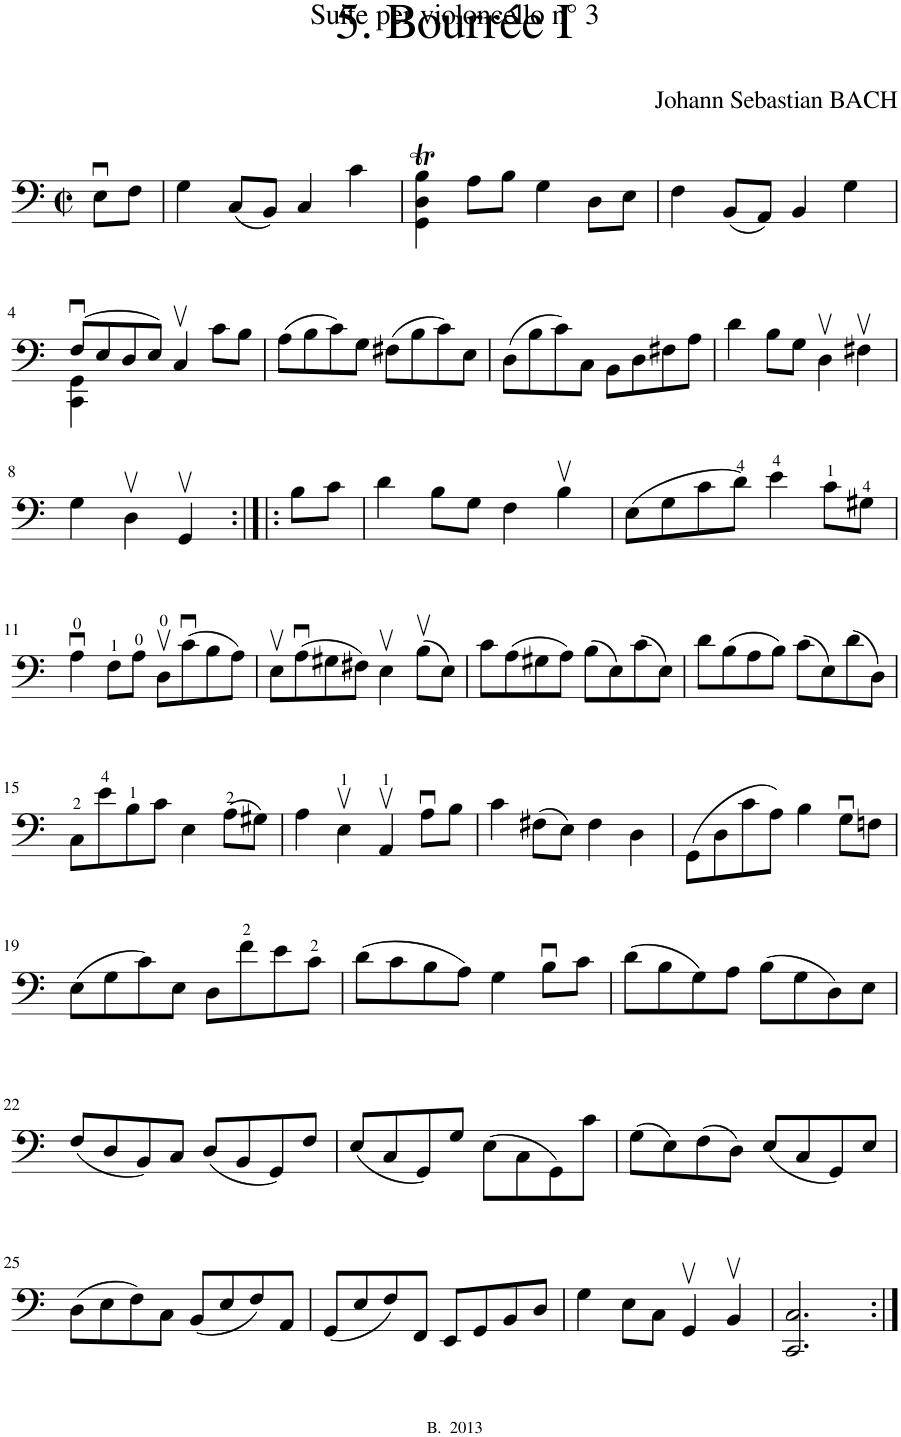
**kern
*part1
*staff1
*I"Violoncello
*I'Vc
*clefF4
*k[]
*M4/4
*met(c|)
=
8Eu\L
8F\J
=1
4G\
(8C/L
8BB/J)
4C/
4c\
=2
4GG\T 4D\T 4B\T
8A\L
8B\J
4G\
8D\L
8E\J
=3
4F\
(8BB/L
8AA/J)
4BB/
4G\
!!LO:LB:g=z
=4
*^
(8Fu/L	4CC\ 4GG\
8E/	.
8D/	2.ryy
8E/J)	.
4Cv/	.
8c\L	.
8B\J	.
*v	*v
=5
(8A\L
8B\
8c\)
8G\J
(8F#X\L
8B\
8c\)
8E\J
=6
(8D\L
8B\
8c\)
8C\J
8BB\L
8D\
8F#X\
8A\J
=7
4d\
8B\L
8G\J
4Dv\
4F#Xv\
!!LO:LB:g=z
=8
4G\
4Dv\
4GGv/
8B\L
8c\J
=9
4d\
8B\L
8G\J
4F\
4Bv\
=10
(8E\L
8G\
8c\
8d\J)
4e\
8c\L
8G#X\J
!!LO:LB:g=z
=11
4Au\
8F\L
8A\J
8Dv\L
(8cu\
8B\
8A\J)
=12
8Ev\L
(8Au\
8G#X\
8F#X\J)
4Ev\
(8Bv\L
8E\J)
=13
8c\L
(8A\
8G#X\
8A\J)
(8B\L
8E\)
(8c\
8E\J)
=14
8d\L
(8B\
8A\
8B\J)
(8c\L
8E\)
(8d\
8D\J)
!!LO:LB:g=z
=15
8C\L
8e\
8B\
8c\J
4E\
(8A\L
8G#X\J)
=16
4A\
4Ev\
4AAv/
8Au\L
8B\J
=17
4c\
(8F#X\L
8E\J)
4F#\
4D\
=18
(8GG\L
8D\
8c\
8A\J)
4B\
8Gu\L
8Fn\J
!!LO:LB:g=z
=19
(8E\L
8G\
8c\)
8E\J
8D\L
8f\
8e\
8c\J
=20
(8d\L
8c\
8B\
8A\J)
4G\
8Bu\L
8c\J
=21
(8d\L
8B\
8G\)
8A\J
(8B\L
8G\
8D\)
8E\J
!!LO:LB:g=z
=22
(8F/L
8D/
8BB/)
8C/J
(8D/L
8BB/
8GG/)
8F/J
=23
(8E/L
8C/
8GG/)
8G/J
(8E\L
8C\
8GG\)
8c\J
=24
(8G\L
8E\)
(8F\
8D\J)
(8E/L
8C/
8GG/)
8E/J
!!LO:LB:g=z
=25
(8D\L
8E\
8F\)
8C\J
(8BB/L
8E/
8F/)
8AA/J
=26
(8GG/L
8E/
8F/)
8FF/J
8EE/L
8GG/
8BB/
8D/J
=27
4G\
8E\L
8C\J
4GGv/
4BBv/
=28
2.CC/ 2.C/
=:|!
*-
